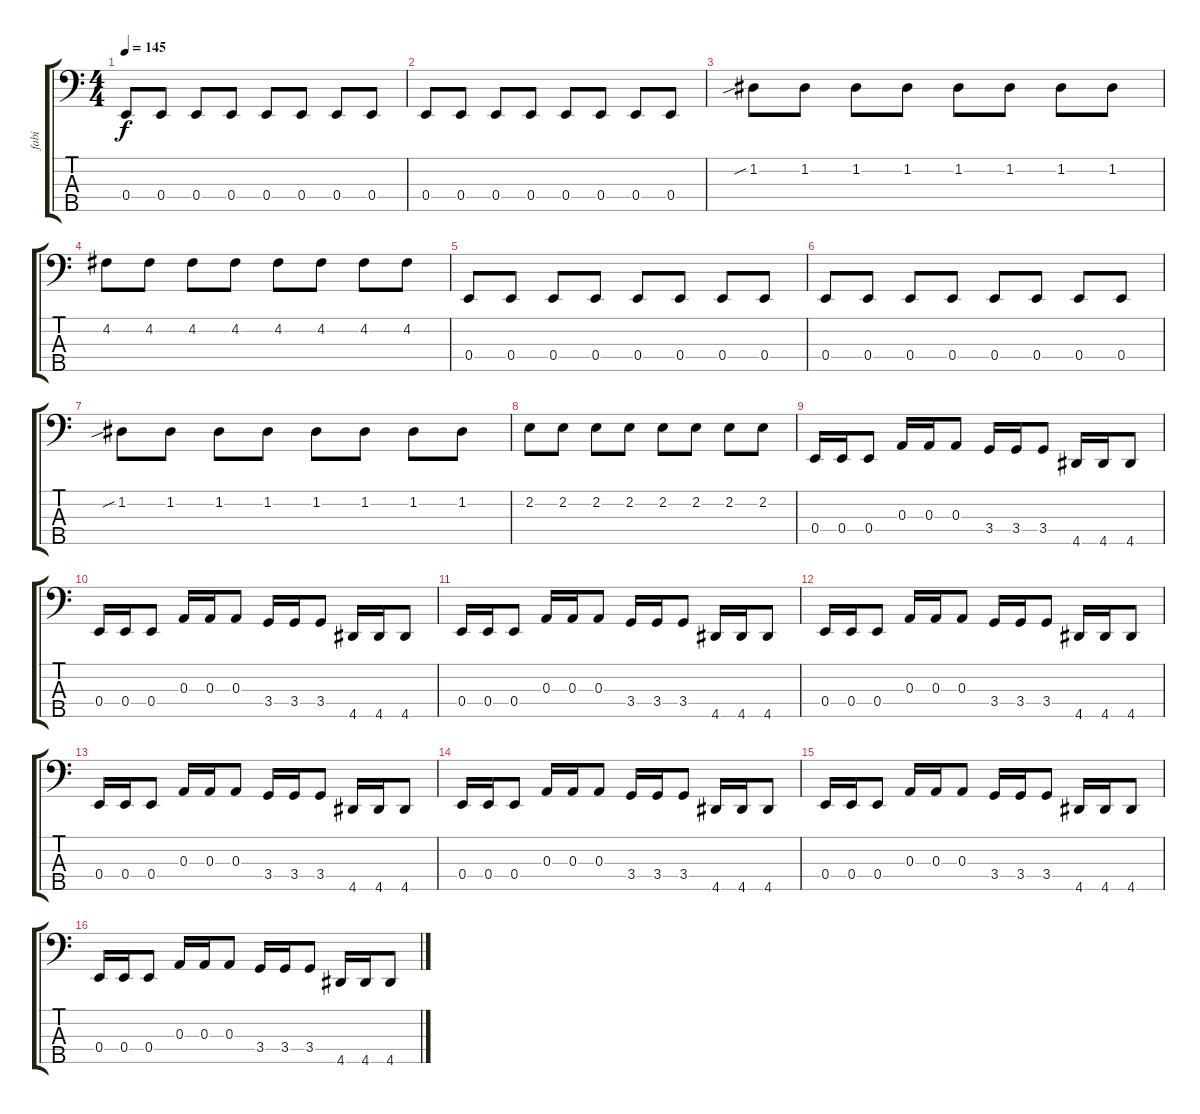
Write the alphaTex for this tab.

\track ("fabi" "fabi") {instrument electricbassfinger}
\staff {score tabs}
\tuning (G2 D2 A1 E1 B0) {hide}
\ts (4 4)
\tempo 145
\clef f4
\ks c
0.4.8{dy f} 0.4.8 0.4.8 0.4.8 0.4.8 0.4.8 0.4.8 0.4.8 |
0.4.8 0.4.8 0.4.8 0.4.8 0.4.8 0.4.8 0.4.8 0.4.8 |
1.2{sib}.8 1.2.8 1.2.8 1.2.8 1.2.8 1.2.8 1.2.8 1.2.8 |
4.2.8 4.2.8 4.2.8 4.2.8 4.2.8 4.2.8 4.2.8 4.2.8 |
0.4.8 0.4.8 0.4.8 0.4.8 0.4.8 0.4.8 0.4.8 0.4.8 |
0.4.8 0.4.8 0.4.8 0.4.8 0.4.8 0.4.8 0.4.8 0.4.8 |
1.2{sib}.8 1.2.8 1.2.8 1.2.8 1.2.8 1.2.8 1.2.8 1.2.8 |
2.2.8 2.2.8 2.2.8 2.2.8 2.2.8 2.2.8 2.2.8 2.2.8 |
0.4.16 0.4.16 0.4.8 0.3.16 0.3.16 0.3.8 3.4.16 3.4.16 3.4.8 4.5.16 4.5.16 4.5.8 |
0.4.16 0.4.16 0.4.8 0.3.16 0.3.16 0.3.8 3.4.16 3.4.16 3.4.8 4.5.16 4.5.16 4.5.8 |
0.4.16 0.4.16 0.4.8 0.3.16 0.3.16 0.3.8 3.4.16 3.4.16 3.4.8 4.5.16 4.5.16 4.5.8 |
0.4.16 0.4.16 0.4.8 0.3.16 0.3.16 0.3.8 3.4.16 3.4.16 3.4.8 4.5.16 4.5.16 4.5.8 |
0.4.16 0.4.16 0.4.8 0.3.16 0.3.16 0.3.8 3.4.16 3.4.16 3.4.8 4.5.16 4.5.16 4.5.8 |
0.4.16 0.4.16 0.4.8 0.3.16 0.3.16 0.3.8 3.4.16 3.4.16 3.4.8 4.5.16 4.5.16 4.5.8 |
0.4.16 0.4.16 0.4.8 0.3.16 0.3.16 0.3.8 3.4.16 3.4.16 3.4.8 4.5.16 4.5.16 4.5.8 |
0.4.16 0.4.16 0.4.8 0.3.16 0.3.16 0.3.8 3.4.16 3.4.16 3.4.8 4.5.16 4.5.16 4.5.8
